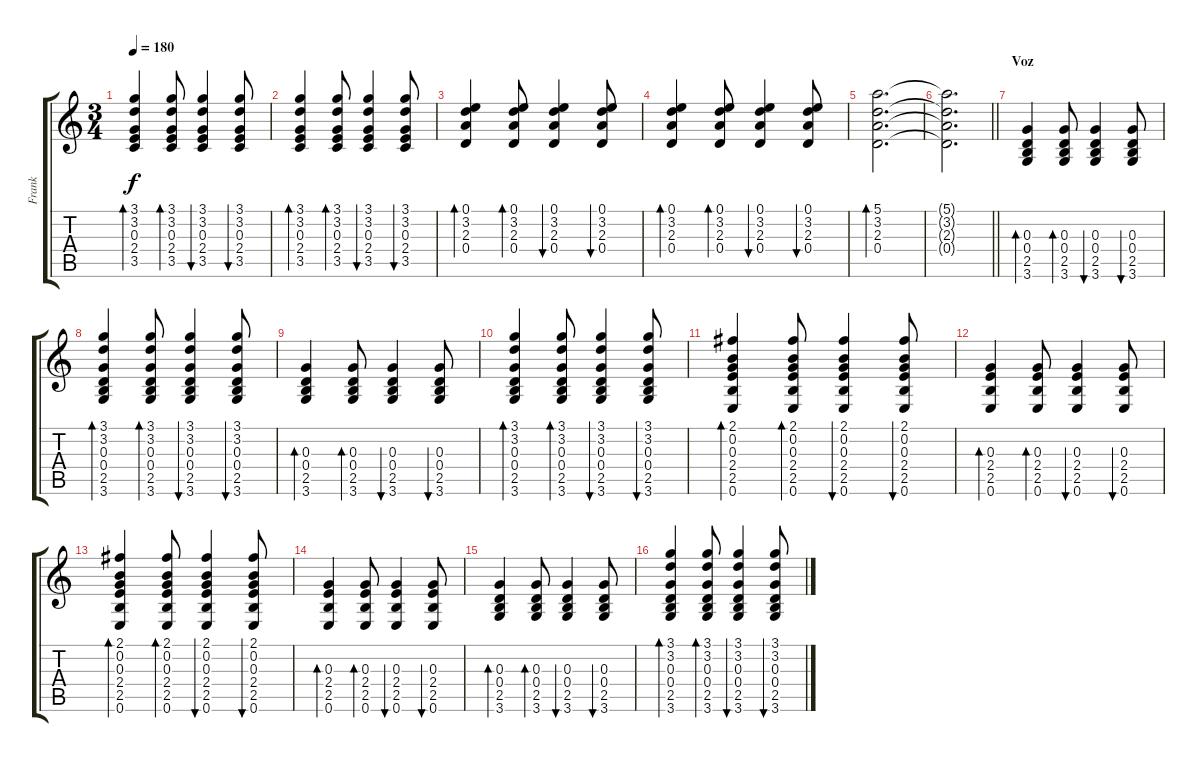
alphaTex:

\track ("Frank" "Frank") {instrument acousticguitarsteel}
\staff {score tabs}
\tuning (E4 B3 G3 D3 A2 E2) {hide}
\ts (3 4)
\tempo 180
\clef g2
\ks c
(3.1 3.2 0.3 2.4 3.5).4{bd 120 dy f} (3.1 3.2 0.3 2.4 3.5).8{bd 30} (3.1 3.2 0.3 2.4 3.5).4{bu 30} (3.1 3.2 0.3 2.4 3.5).8{bu 120} |
(3.1 3.2 0.3 2.4 3.5).4{bd 120} (3.1 3.2 0.3 2.4 3.5).8{bd 30} (3.1 3.2 0.3 2.4 3.5).4{bu 30} (3.1 3.2 0.3 2.4 3.5).8{bu 120} |
(0.1 3.2 2.3 0.4).4{bd 120} (0.1 3.2 2.3 0.4).8{bd 30} (0.1 3.2 2.3 0.4).4{bu 30} (0.1 3.2 2.3 0.4).8{bu 120} |
(0.1 3.2 2.3 0.4).4{bd 120} (0.1 3.2 2.3 0.4).8{bd 30} (0.1 3.2 2.3 0.4).4{bu 30} (0.1 3.2 2.3 0.4).8{bu 120} |
(5.1 3.2 2.3 0.4).2{d bd 480} |
\barLineRight lightlight
(5.1{t} 3.2{t} 2.3{t} 0.4{t}).2{d} |
\section ("" "Voz")
(0.3 0.4 2.5 3.6).4{bd 120} (0.3 0.4 2.5 3.6).8{bd 30} (0.3 0.4 2.5 3.6).4{bu 30} (0.3 0.4 2.5 3.6).8{bu 120} |
(3.1 3.2 0.3 0.4 2.5 3.6).4{bd 120} (3.1 3.2 0.3 0.4 2.5 3.6).8{bd 30} (3.1 3.2 0.3 0.4 2.5 3.6).4{bu 30} (3.1 3.2 0.3 0.4 2.5 3.6).8{bu 120} |
(0.3 0.4 2.5 3.6).4{bd 120} (0.3 0.4 2.5 3.6).8{bd 30} (0.3 0.4 2.5 3.6).4{bu 30} (0.3 0.4 2.5 3.6).8{bu 120} |
(3.1 3.2 0.3 0.4 2.5 3.6).4{bd 120} (3.1 3.2 0.3 0.4 2.5 3.6).8{bd 30} (3.1 3.2 0.3 0.4 2.5 3.6).4{bu 30} (3.1 3.2 0.3 0.4 2.5 3.6).8{bu 120} |
(2.1 0.2 0.3 2.4 2.5 0.6).4{bd 120} (2.1 0.2 0.3 2.4 2.5 0.6).8{bd 30} (2.1 0.2 0.3 2.4 2.5 0.6).4{bu 30} (2.1 0.2 0.3 2.4 2.5 0.6).8{bu 120} |
(0.3 2.4 2.5 0.6).4{bd 120} (0.3 2.4 2.5 0.6).8{bd 30} (0.3 2.4 2.5 0.6).4{bu 30} (0.3 2.4 2.5 0.6).8{bu 120} |
(2.1 0.2 0.3 2.4 2.5 0.6).4{bd 120} (2.1 0.2 0.3 2.4 2.5 0.6).8{bd 30} (2.1 0.2 0.3 2.4 2.5 0.6).4{bu 30} (2.1 0.2 0.3 2.4 2.5 0.6).8{bu 120} |
(0.3 2.4 2.5 0.6).4{bd 120} (0.3 2.4 2.5 0.6).8{bd 30} (0.3 2.4 2.5 0.6).4{bu 30} (0.3 2.4 2.5 0.6).8{bu 120} |
(0.3 0.4 2.5 3.6).4{bd 120} (0.3 0.4 2.5 3.6).8{bd 30} (0.3 0.4 2.5 3.6).4{bu 30} (0.3 0.4 2.5 3.6).8{bu 120} |
(3.1 3.2 0.3 0.4 2.5 3.6).4{bd 120} (3.1 3.2 0.3 0.4 2.5 3.6).8{bd 30} (3.1 3.2 0.3 0.4 2.5 3.6).4{bu 30} (3.1 3.2 0.3 0.4 2.5 3.6).8{bu 120}
